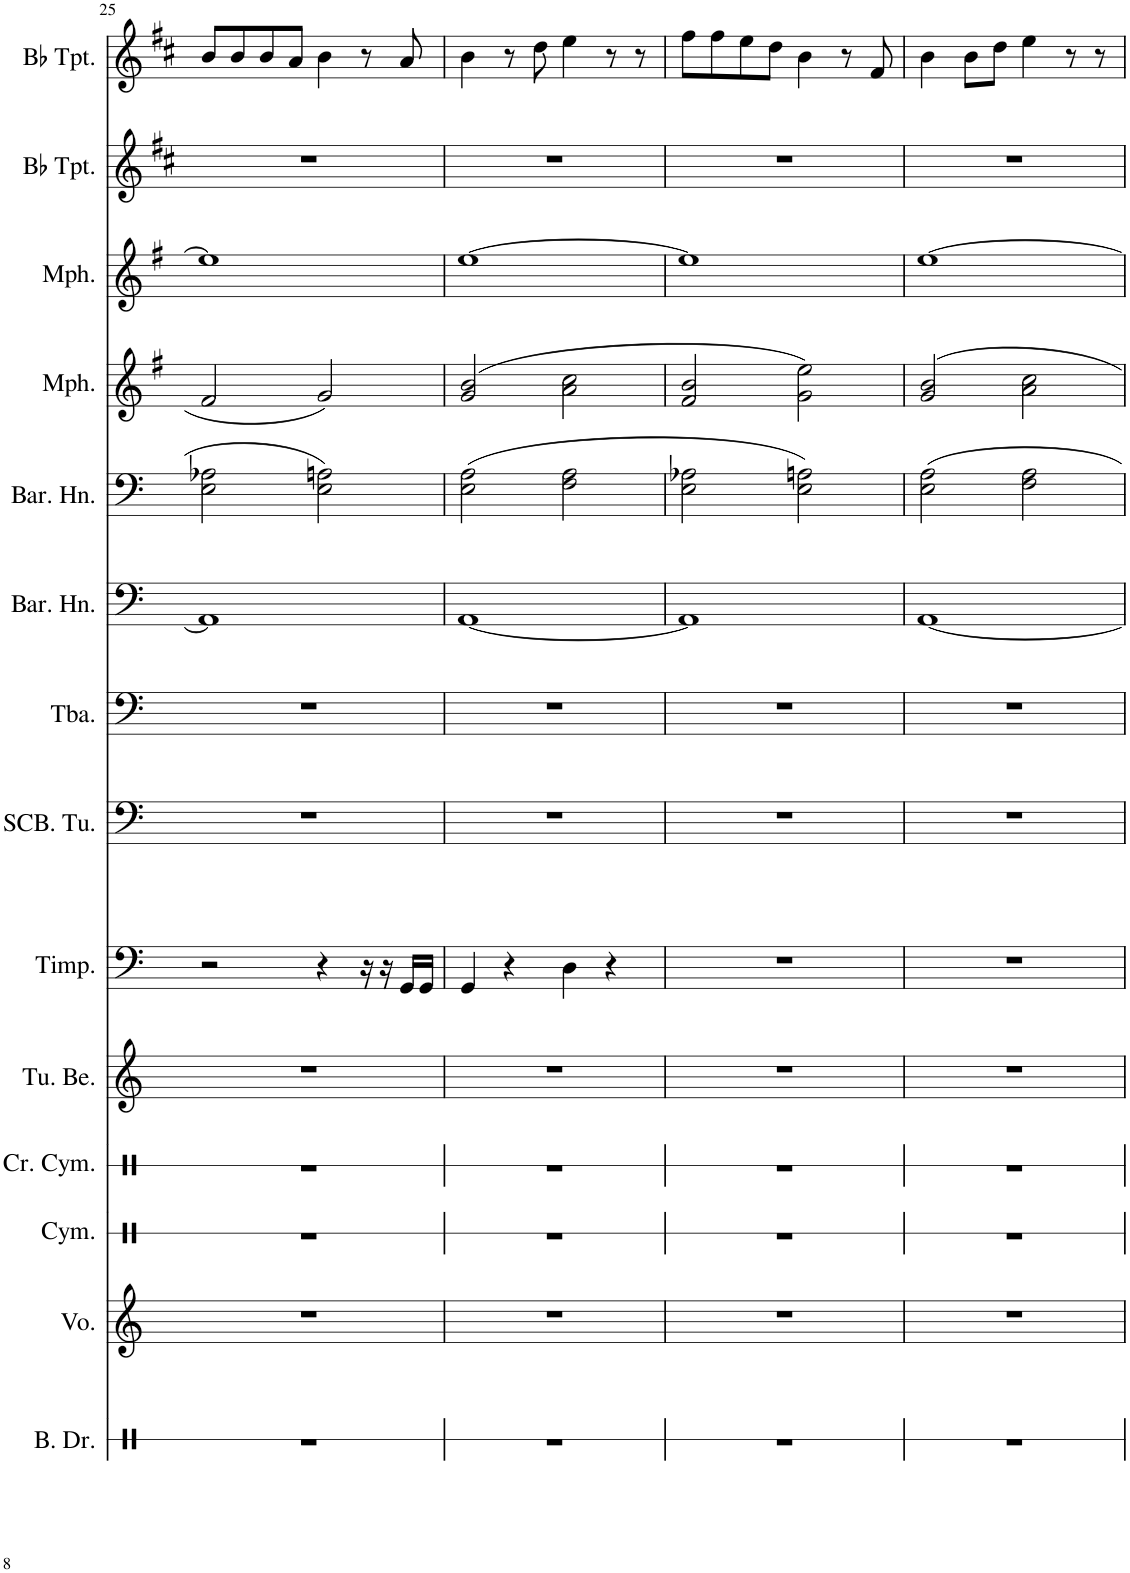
**kern	**kern	**kern	**kern	**kern	**kern	**kern	**kern	**kern	**kern	**kern	**kern	**kern	**kern
*part14	*part13	*part12	*part11	*part10	*part9	*part8	*part7	*part6	*part5	*part4	*part3	*part2	*part1
*staff14	*staff13	*staff12	*staff11	*staff10	*staff9	*staff8	*staff7	*staff6	*staff5	*staff4	*staff3	*staff2	*staff1
*I"Bass Drum	*I"Voice	*I"Cymbal	*I"Crash Cymbal	*I"Tubular Bells	*I"Timpani	*I"Sub-Contrabass Tuba	*I"Tuba	*I"Baritone Horn	*I"Baritone Horn	*I"Mellophone	*I"Mellophone	*I"Bb Trumpet	*I"Bb Trumpet
*I'B. Dr.	*I'Vo.	*I'Cym.	*I'Cr. Cym.	*I'Tu. Be.	*I'Timp.	*I'SCB. Tu.	*I'Tba.	*I'Bar. Hn.	*I'Bar. Hn.	*I'Mph.	*I'Mph.	*I'Bb Tpt.	*I'Bb Tpt.
!!LO:PB:g=z
*clefX	*clefG2	*clefX	*clefX	*clefG2	*clefF4	*clefF4	*clefF4	*clefF4	*clefF4	*clefG2	*clefG2	*clefG2	*clefG2
*	*	*	*	*	*	*	*	*Trd4c7	*Trd4c7	*Trd4c7	*Trd4c7	*Trd1c2	*Trd1c2
*k[]	*k[]	*k[]	*k[]	*k[]	*k[]	*k[]	*k[]	*k[]	*k[]	*k[f#]	*k[f#]	*k[f#c#]	*k[f#c#]
*M4/4	*M4/4	*M4/4	*M4/4	*M4/4	*M4/4	*M4/4	*M4/4	*M4/4	*M4/4	*M4/4	*M4/4	*M4/4	*M4/4
=25	=25	=25	=25	=25	=25	=25	=25	=25	=25	=25	=25	=25	=25
1r	1r	1r	1r	1r	2r	1r	1r	1AA]	2E\ 2A-X\	2f#/	1ee]	1r	8b/L
.	.	.	.	.	.	.	.	.	.	.	.	.	8b/
.	.	.	.	.	.	.	.	.	.	.	.	.	8b/
.	.	.	.	.	.	.	.	.	.	.	.	.	8a/J
.	.	.	.	.	4r	.	.	.	2E\ 2An\	2g/	.	.	4b\
.	.	.	.	.	16r	.	.	.	.	.	.	.	8r
.	.	.	.	.	16r	.	.	.	.	.	.	.	.
.	.	.	.	.	16GG/LL	.	.	.	.	.	.	.	8a/
.	.	.	.	.	16GG/JJ	.	.	.	.	.	.	.	.
=26	=26	=26	=26	=26	=26	=26	=26	=26	=26	=26	=26	=26	=26
1r	1r	1r	1r	1r	4GG/	1r	1r	[1AA	(2E\ 2A\	(2g/ 2b/	[1ee	1r	4b\
.	.	.	.	.	4r	.	.	.	.	.	.	.	8r
.	.	.	.	.	.	.	.	.	.	.	.	.	8dd\
.	.	.	.	.	4D\	.	.	.	2F\ 2A\	2a\ 2cc\	.	.	4ee\
.	.	.	.	.	4r	.	.	.	.	.	.	.	8r
.	.	.	.	.	.	.	.	.	.	.	.	.	8r
=27	=27	=27	=27	=27	=27	=27	=27	=27	=27	=27	=27	=27	=27
1r	1r	1r	1r	1r	1r	1r	1r	1AA]	2E\ 2A-X\	2f#/ 2b/	1ee]	1r	8ff#\L
.	.	.	.	.	.	.	.	.	.	.	.	.	8ff#\
.	.	.	.	.	.	.	.	.	.	.	.	.	8ee\
.	.	.	.	.	.	.	.	.	.	.	.	.	8dd\J
.	.	.	.	.	.	.	.	.	2E\ 2An\)	2g\ 2ee\)	.	.	4b\
.	.	.	.	.	.	.	.	.	.	.	.	.	8r
.	.	.	.	.	.	.	.	.	.	.	.	.	8f#/
=28	=28	=28	=28	=28	=28	=28	=28	=28	=28	=28	=28	=28	=28
1r	1r	1r	1r	1r	1r	1r	1r	[1AA	2E\ 2A\	2g/ 2b/	[1ee	1r	4b\
.	.	.	.	.	.	.	.	.	.	.	.	.	8b\L
.	.	.	.	.	.	.	.	.	.	.	.	.	8dd\J
.	.	.	.	.	.	.	.	.	2F\ 2A\	2a\ 2cc\	.	.	4ee\
.	.	.	.	.	.	.	.	.	.	.	.	.	8r
.	.	.	.	.	.	.	.	.	.	.	.	.	8r
=	=	=	=	=	=	=	=	=	=	=	=	=	=
*-	*-	*-	*-	*-	*-	*-	*-	*-	*-	*-	*-	*-	*-
